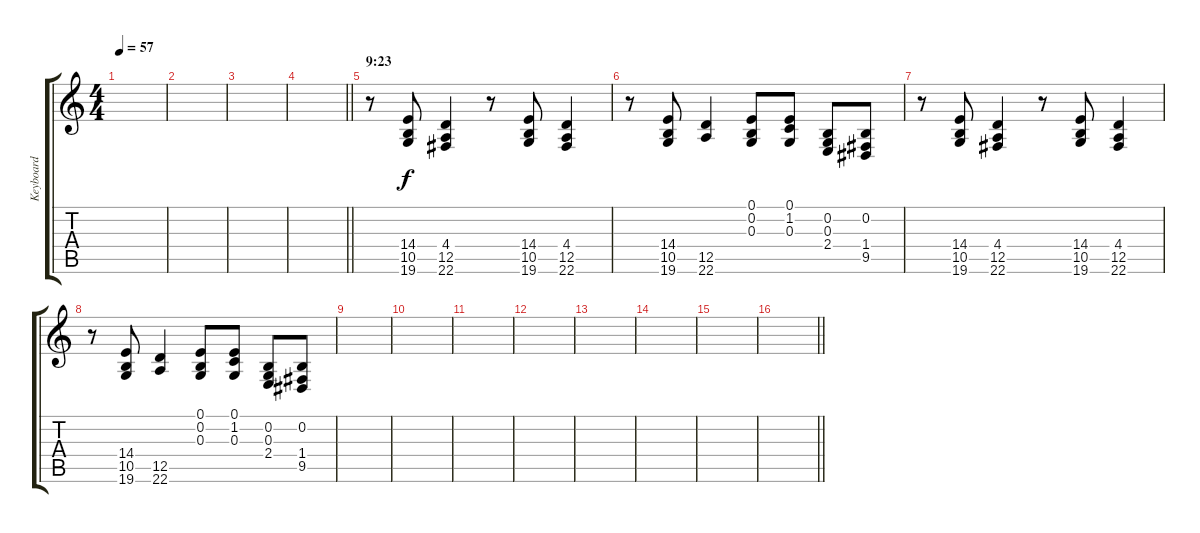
\track ("Keyboard" "Keyboard") {instrument pad2warm}
\staff {score tabs}
\tuning (E4 B3 G3 D3 A2 E2) {hide}
\ts (4 4)
\tempo 57
\clef g2
\ks c
|
|
|
\barLineRight lightlight
|
\section ("" "9:23")
r.8{instrument choiraahs} (14.4 10.5 19.6).8 (4.4 12.5 22.6).4 r.8 (14.4 10.5 19.6).8 (4.4 12.5 22.6).4 |
r.8 (14.4 10.5 19.6).8 (12.5 22.6).4 (0.1 0.2 0.3).8 (0.1 1.2 0.3).8 (0.2 0.3 2.4).8 (0.2 1.4 9.5).8 |
r.8 (14.4 10.5 19.6).8 (4.4 12.5 22.6).4 r.8 (14.4 10.5 19.6).8 (4.4 12.5 22.6).4 |
r.8 (14.4 10.5 19.6).8 (12.5 22.6).4 (0.1 0.2 0.3).8 (0.1 1.2 0.3).8 (0.2 0.3 2.4).8 (0.2 1.4 9.5).8 |
|
|
|
|
|
|
|
\barLineRight lightlight
